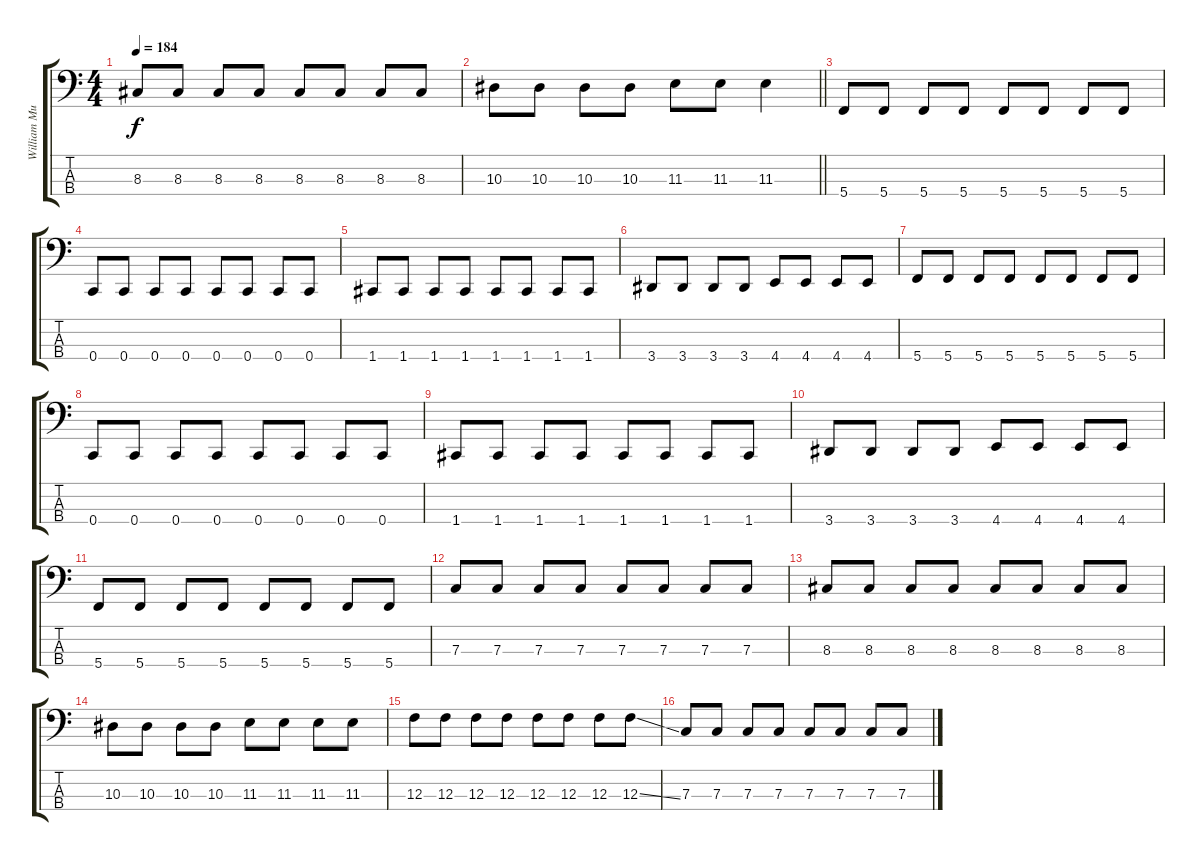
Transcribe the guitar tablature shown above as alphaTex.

\track ("William Murderface" "William Mu") {instrument electricbassfinger}
\staff {score tabs}
\tuning (Eb2 Bb1 F1 C1) {hide}
\ts (4 4)
\tempo 184
\clef f4
\ks aminor
8.3.8{dy f} 8.3.8 8.3.8 8.3.8 8.3.8 8.3.8 8.3.8 8.3.8 |
\barLineRight lightlight
10.3.8 10.3.8 10.3.8 10.3.8 11.3.8 11.3.8 11.3.4 |
5.4.8 5.4.8 5.4.8 5.4.8 5.4.8 5.4.8 5.4.8 5.4.8 |
0.4.8 0.4.8 0.4.8 0.4.8 0.4.8 0.4.8 0.4.8 0.4.8 |
1.4.8 1.4.8 1.4.8 1.4.8 1.4.8 1.4.8 1.4.8 1.4.8 |
3.4.8 3.4.8 3.4.8 3.4.8 4.4.8 4.4.8 4.4.8 4.4.8 |
5.4.8 5.4.8 5.4.8 5.4.8 5.4.8 5.4.8 5.4.8 5.4.8 |
0.4.8 0.4.8 0.4.8 0.4.8 0.4.8 0.4.8 0.4.8 0.4.8 |
1.4.8 1.4.8 1.4.8 1.4.8 1.4.8 1.4.8 1.4.8 1.4.8 |
3.4.8 3.4.8 3.4.8 3.4.8 4.4.8 4.4.8 4.4.8 4.4.8 |
5.4.8 5.4.8 5.4.8 5.4.8 5.4.8 5.4.8 5.4.8 5.4.8 |
7.3.8 7.3.8 7.3.8 7.3.8 7.3.8 7.3.8 7.3.8 7.3.8 |
8.3.8 8.3.8 8.3.8 8.3.8 8.3.8 8.3.8 8.3.8 8.3.8 |
10.3.8 10.3.8 10.3.8 10.3.8 11.3.8 11.3.8 11.3.8 11.3.8 |
12.3.8 12.3.8 12.3.8 12.3.8 12.3.8 12.3.8 12.3.8 12.3{ss}.8 |
7.3.8 7.3.8 7.3.8 7.3.8 7.3.8 7.3.8 7.3.8 7.3.8
